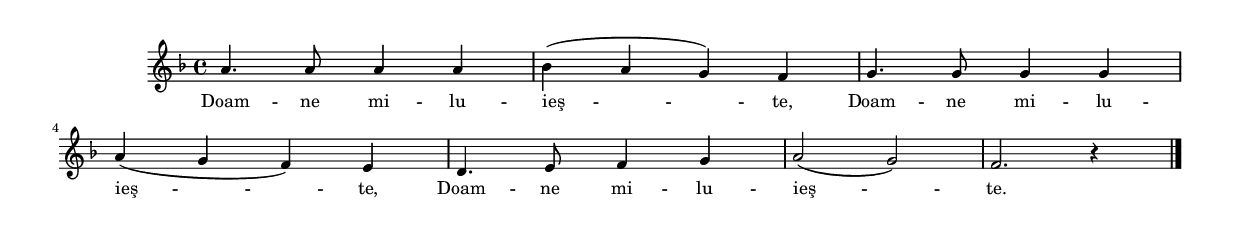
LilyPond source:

\version "2.10.10"
\include "defines.ly"
\include "preamble.ly"

global = {
  \globalPreamble
  \key f \major
}

monoWords = \lyricmode {
  Doam -- ne mi -- lu -- ieş -- te,
  Doam -- ne mi -- lu -- ieş -- te,
  Doam -- ne mi -- lu -- ieş -- te.
}

monoMusic = \relative {
  a'4. a8 a4 a4
  bes4( a4 g4) f4
  g4. g8 g4 g4
  a4( g4 f4) e4
  d4. e8 f4 g4
  a2( g2)
  f2. r4 \bar "|."
}

\version "2.10.10"
myScore = \new Score \with {
  \override SpacingSpanner #'shortest-duration-space = #myNoteSpacing
} <<
  \new Staff { \global \monoMusic }
  \addlyrics { \monoWords }
>>

\score {
  \myScore
  \layout { }
  \midi {
    \midiTempo
    \context {
      \Voice
      \remove "Dynamic_performer"
    }
  }
}

